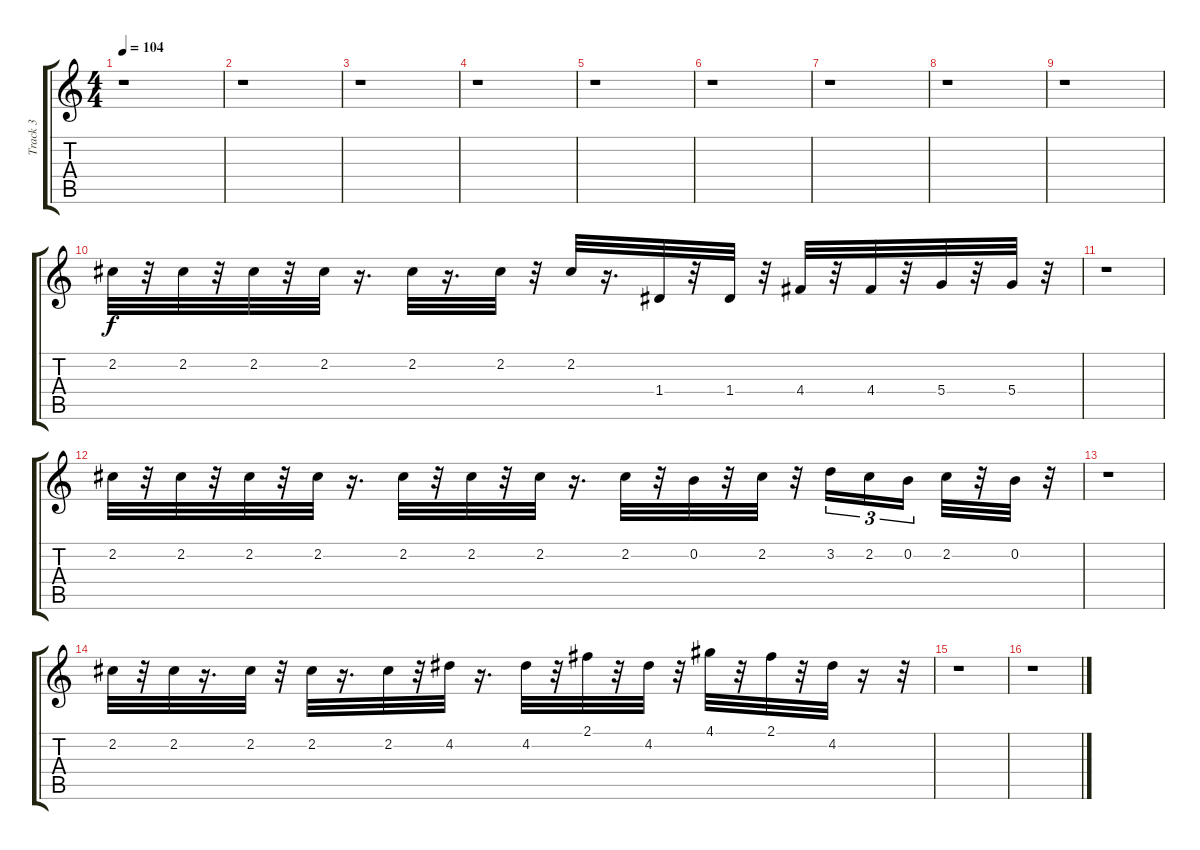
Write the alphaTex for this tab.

\track ("Track 3" "Track 3") {instrument electricguitarmuted}
\staff {score tabs}
\tuning (E4 B3 G3 D3 A2 E2) {hide}
\ts (4 4)
\tempo 104
\clef g2
\ks c
r.1{dy f} |
r.1 |
r.1 |
r.1 |
r.1 |
r.1 |
r.1 |
r.1 |
r.1 |
2.2.32 r.32 2.2.32 r.32 2.2.32 r.32 2.2.32 r.16{d} 2.2.32 r.16{d} 2.2.32 r.32 2.2.32 r.16{d} 1.4.32 r.32 1.4.32 r.32 4.4.32 r.32 4.4.32 r.32 5.4.32 r.32 5.4.32 r.32 |
r.1 |
2.2.32 r.32 2.2.32 r.32 2.2.32 r.32 2.2.32 r.16{d} 2.2.32 r.32 2.2.32 r.32 2.2.32 r.16{d} 2.2.32 r.32 0.2.32 r.32 2.2.32 r.32 3.2.16{tu (3 2)} 2.2.16{tu (3 2)} 0.2.16{tu (3 2) beam splitsecondary} 2.2.32 r.32 0.2.32 r.32 |
r.1 |
2.2.32 r.32 2.2.32 r.16{d} 2.2.32 r.32 2.2.32 r.16{d} 2.2.32 r.32 4.2.32 r.16{d} 4.2.32 r.32 2.1.32 r.32 4.2.32 r.32 4.1.32 r.32 2.1.32 r.32 4.2.32 r.16 r.32 |
r.1 |
r.1
